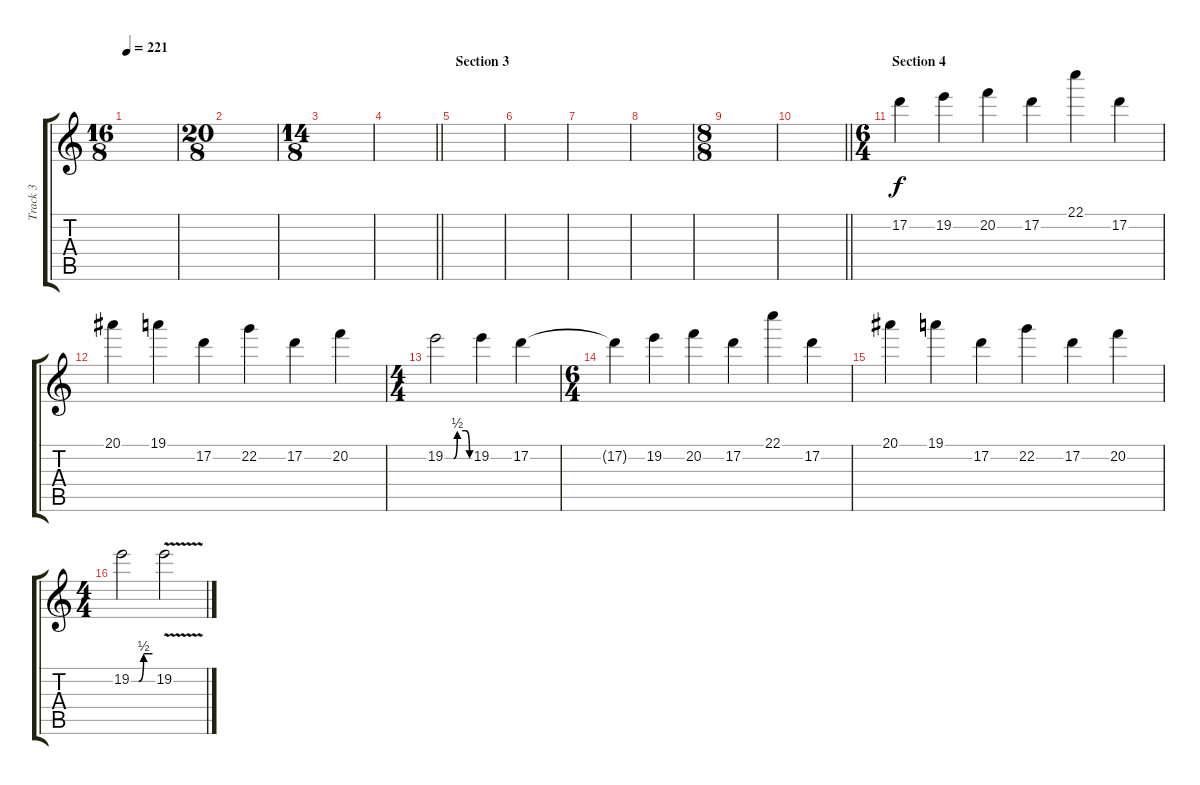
\track ("Track 3" "Track 3") {instrument distortionguitar}
\staff {score tabs}
\tuning (D4 A3 F3 C3 G2 D2) {hide}
\ts (16 8)
\tempo 221
\clef g2
\ks c
|
\ts (20 8)
|
\ts (14 8)
|
\barLineRight lightlight
|
\section ("" "Section 3")
|
|
|
|
\ts (8 8)
|
\barLineRight lightlight
|
\ts (6 4)
\section ("" "Section 4")
17.2.4 19.2.4 20.2.4 17.2.4 22.1.4 17.2.4 |
20.1.4 19.1.4 17.2.4 22.2.4 17.2.4 20.2.4 |
\ts (4 4)
19.2{be (custom 0 0 15 0 21 0 30 2 51 2 60 0)}.2 19.2.4 17.2.4 |
\ts (6 4)
17.2{t}.4 19.2.4 20.2.4 17.2.4 22.1.4 17.2.4 |
20.1.4 19.1.4 17.2.4 22.2.4 17.2.4 20.2.4 |
\ts (4 4)
19.2{be (custom 0 0 15 0 21 0 35 2 51 2 60 2)}.2 19.2{v}.2
